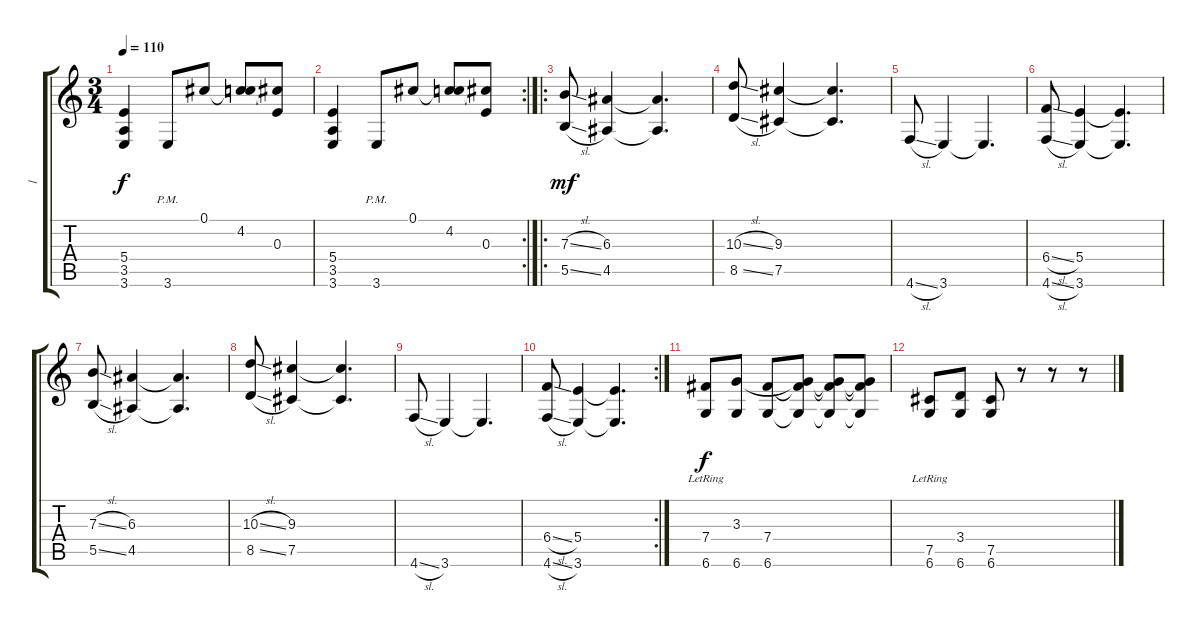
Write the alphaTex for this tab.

\track ("1" "1") {instrument distortionguitar}
\staff {score tabs}
\tuning (Db4 Ab3 E3 B2 Gb2 Db2) {hide}
\ts (3 4)
\tempo 110
\clef g2
\ks c
(5.4 3.5 3.6).4{dy f} 3.6{pm}.8 0.1.8 (0.1{t} 4.2).8 (0.1{t} 0.3).8 |
\rc 2
(5.4 3.5 3.6).4 3.6{pm}.8 0.1.8 (0.1{t} 4.2).8 (0.1{t} 0.3).8 |
\ro
(7.3{sl} 5.5{sl}).8{dy mf} (6.3 4.5).4 (6.3{t} 4.5{t}).4{d} |
(10.3{sl} 8.5{sl}).8 (9.3 7.5).4 (9.3{t} 7.5{t}).4{d} |
4.6{sl}.8 3.6.4 3.6{t}.4{d} |
(6.4{sl} 4.6{sl}).8 (5.4 3.6).4 (5.4{t} 3.6{t}).4{d} |
(7.3{sl} 5.5{sl}).8 (6.3 4.5).4 (6.3{t} 4.5{t}).4{d} |
(10.3{sl} 8.5{sl}).8 (9.3 7.5).4 (9.3{t} 7.5{t}).4{d} |
4.6{sl}.8 3.6.4 3.6{t}.4{d} |
\rc 2
(6.4{sl} 4.6{sl}).8 (5.4 3.6).4 (5.4{t} 3.6{t}).4{d} |
(7.4{lr} 6.6{lr}).8{dy f} (3.3 6.6).8 (7.4 6.6).8 (3.3{t} 7.4{t} 6.6{t}).8 (3.3{t} 7.4{t} 6.6{t}).8 (3.3{t} 7.4{t} 6.6{t}).8 |
(7.5{lr} 6.6{lr}).8 (3.4 6.6).8 (7.5 6.6).8 r.8 r.8 r.8
